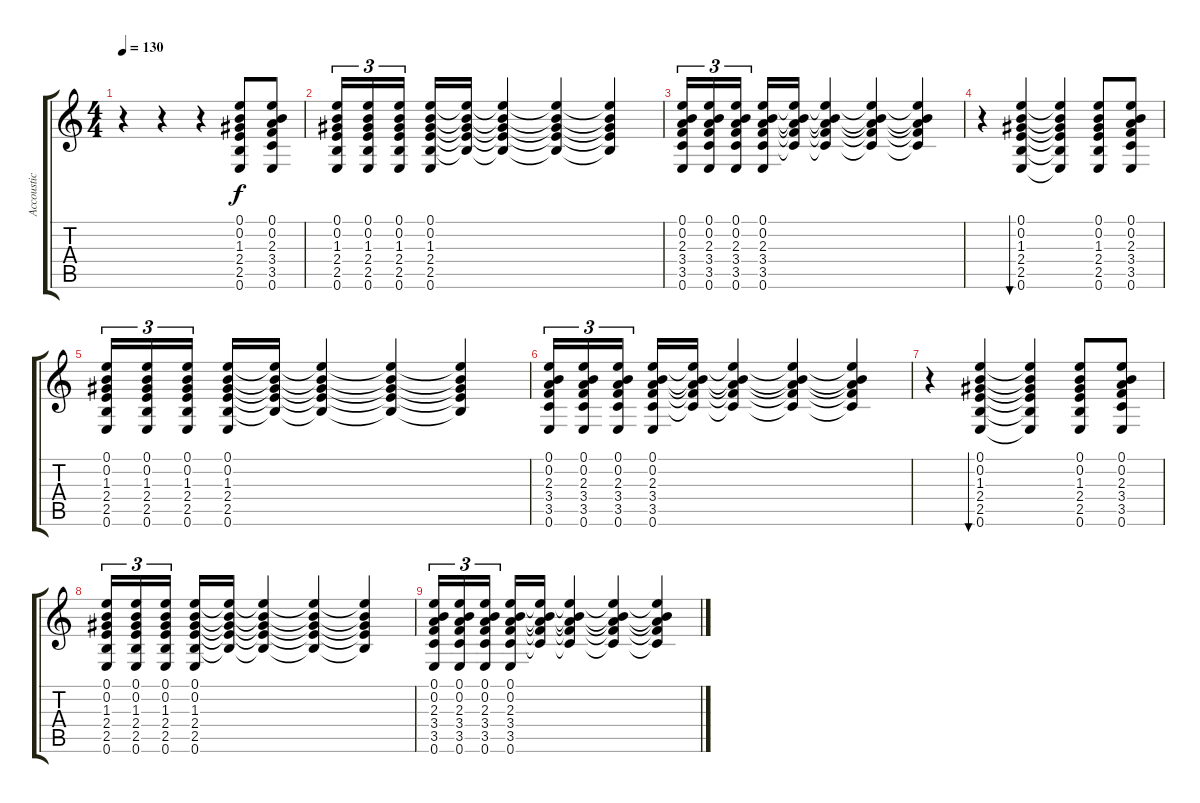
\track ("Accoustic Rythm Guitar " "Accoustic ") {instrument acousticguitarnylon}
\staff {score tabs}
\tuning (E4 B3 G3 D3 A2 E2) {hide}
\ts (4 4)
\tempo 130
\clef g2
\ks c
r.4{dy f instrument acousticguitarnylon} r.4 r.4 (0.1 0.2 1.3 2.4 2.5 0.6).8 (0.1 0.2 2.3 3.4 3.5 0.6).8 |
(0.1 0.2 1.3 2.4 2.5 0.6).16{tu (3 2)} (0.1 0.2 1.3 2.4 2.5 0.6).16{tu (3 2)} (0.1 0.2 1.3 2.4 2.5 0.6).16{tu (3 2)} (0.1 0.2 1.3 2.4 2.5 0.6).16 (0.1{t} 0.2{t} 1.3{t} 2.4{t} 2.5{t}).16 (0.1{t} 0.2{t} 1.3{t} 2.4{t} 2.5{t}).4 (0.1{t} 0.2{t} 1.3{t} 2.4{t} 2.5{t}).4 (0.1{t} 0.2{t} 1.3{t} 2.4{t} 2.5{t}).4 |
(0.1 0.2 2.3 3.4 3.5 0.6).16{tu (3 2)} (0.1 0.2 2.3 3.4 3.5 0.6).16{tu (3 2)} (0.1 0.2 2.3 3.4 3.5 0.6).16{tu (3 2)} (0.1 0.2 2.3 3.4 3.5 0.6).16 (0.1{t} 0.2{t} 2.3{t} 3.4{t} 3.5{t}).16 (0.1{t} 0.2{t} 2.3{t} 3.4{t} 3.5{t}).4 (0.1{t} 0.2{t} 2.3{t} 3.4{t} 3.5{t}).4 (0.1{t} 0.2{t} 2.3{t} 3.4{t} 3.5{t}).4 |
r.4 (0.1 0.2 1.3 2.4 2.5 0.6).4{bu 480} (0.1{t} 0.2{t} 1.3{t} 2.4{t} 2.5{t} 0.6{t}).4 (0.1 0.2 1.3 2.4 2.5 0.6).8 (0.1 0.2 2.3 3.4 3.5 0.6).8 |
(0.1 0.2 1.3 2.4 2.5 0.6).16{tu (3 2)} (0.1 0.2 1.3 2.4 2.5 0.6).16{tu (3 2)} (0.1 0.2 1.3 2.4 2.5 0.6).16{tu (3 2)} (0.1 0.2 1.3 2.4 2.5 0.6).16 (0.1{t} 0.2{t} 1.3{t} 2.4{t} 2.5{t}).16 (0.1{t} 0.2{t} 1.3{t} 2.4{t} 2.5{t}).4 (0.1{t} 0.2{t} 1.3{t} 2.4{t} 2.5{t}).4 (0.1{t} 0.2{t} 1.3{t} 2.4{t} 2.5{t}).4 |
(0.1 0.2 2.3 3.4 3.5 0.6).16{tu (3 2)} (0.1 0.2 2.3 3.4 3.5 0.6).16{tu (3 2)} (0.1 0.2 2.3 3.4 3.5 0.6).16{tu (3 2)} (0.1 0.2 2.3 3.4 3.5 0.6).16 (0.1{t} 0.2{t} 2.3{t} 3.4{t} 3.5{t}).16 (0.1{t} 0.2{t} 2.3{t} 3.4{t} 3.5{t}).4 (0.1{t} 0.2{t} 2.3{t} 3.4{t} 3.5{t}).4 (0.1{t} 0.2{t} 2.3{t} 3.4{t} 3.5{t}).4 |
r.4 (0.1 0.2 1.3 2.4 2.5 0.6).4{bu 480} (0.1{t} 0.2{t} 1.3{t} 2.4{t} 2.5{t} 0.6{t}).4 (0.1 0.2 1.3 2.4 2.5 0.6).8 (0.1 0.2 2.3 3.4 3.5 0.6).8 |
(0.1 0.2 1.3 2.4 2.5 0.6).16{tu (3 2)} (0.1 0.2 1.3 2.4 2.5 0.6).16{tu (3 2)} (0.1 0.2 1.3 2.4 2.5 0.6).16{tu (3 2)} (0.1 0.2 1.3 2.4 2.5 0.6).16 (0.1{t} 0.2{t} 1.3{t} 2.4{t} 2.5{t}).16 (0.1{t} 0.2{t} 1.3{t} 2.4{t} 2.5{t}).4 (0.1{t} 0.2{t} 1.3{t} 2.4{t} 2.5{t}).4 (0.1{t} 0.2{t} 1.3{t} 2.4{t} 2.5{t}).4 |
(0.1 0.2 2.3 3.4 3.5 0.6).16{tu (3 2)} (0.1 0.2 2.3 3.4 3.5 0.6).16{tu (3 2)} (0.1 0.2 2.3 3.4 3.5 0.6).16{tu (3 2)} (0.1 0.2 2.3 3.4 3.5 0.6).16 (0.1{t} 0.2{t} 2.3{t} 3.4{t} 3.5{t}).16 (0.1{t} 0.2{t} 2.3{t} 3.4{t} 3.5{t}).4 (0.1{t} 0.2{t} 2.3{t} 3.4{t} 3.5{t}).4 (0.1{t} 0.2{t} 2.3{t} 3.4{t} 3.5{t}).4
